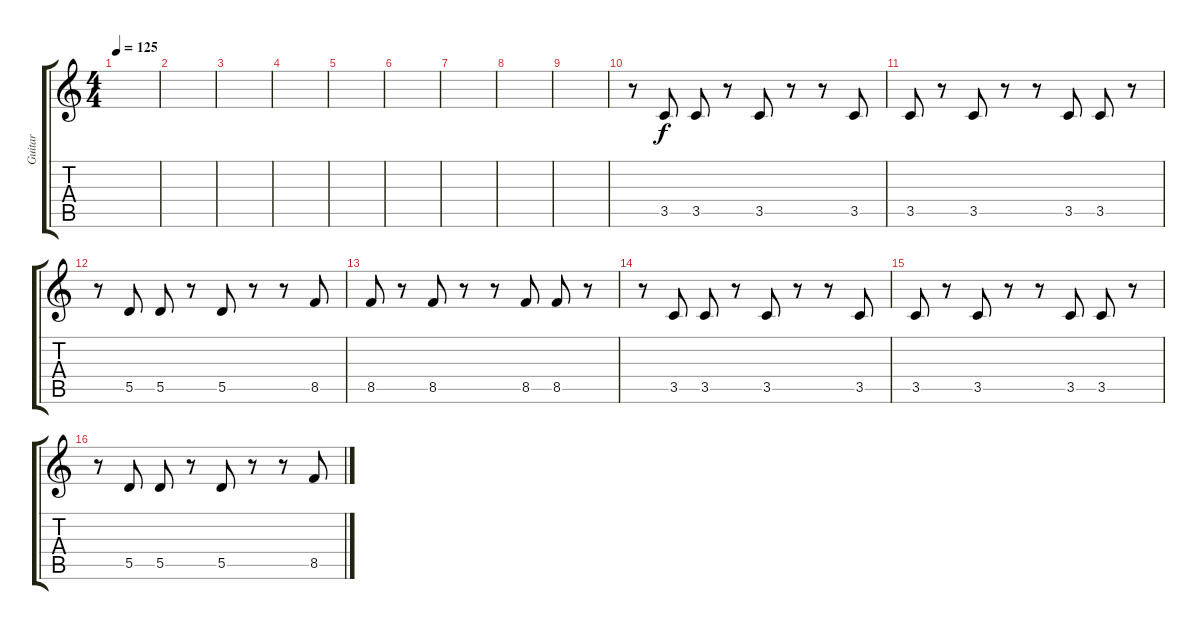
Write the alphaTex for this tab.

\track ("Guitar" "Guitar") {instrument overdrivenguitar}
\staff {score tabs}
\tuning (E4 B3 G3 D3 A2 E2) {hide}
\ts (4 4)
\tempo 125
\clef g2
\ks c
|
|
|
|
|
|
|
|
|
r.8 3.5.8 3.5.8 r.8 3.5.8 r.8 r.8 3.5.8 |
3.5.8 r.8 3.5.8 r.8 r.8 3.5.8 3.5.8 r.8 |
r.8 5.5.8 5.5.8 r.8 5.5.8 r.8 r.8 8.5.8 |
8.5.8 r.8 8.5.8 r.8 r.8 8.5.8 8.5.8 r.8 |
r.8 3.5.8 3.5.8 r.8 3.5.8 r.8 r.8 3.5.8 |
3.5.8 r.8 3.5.8 r.8 r.8 3.5.8 3.5.8 r.8 |
r.8 5.5.8 5.5.8 r.8 5.5.8 r.8 r.8 8.5.8
